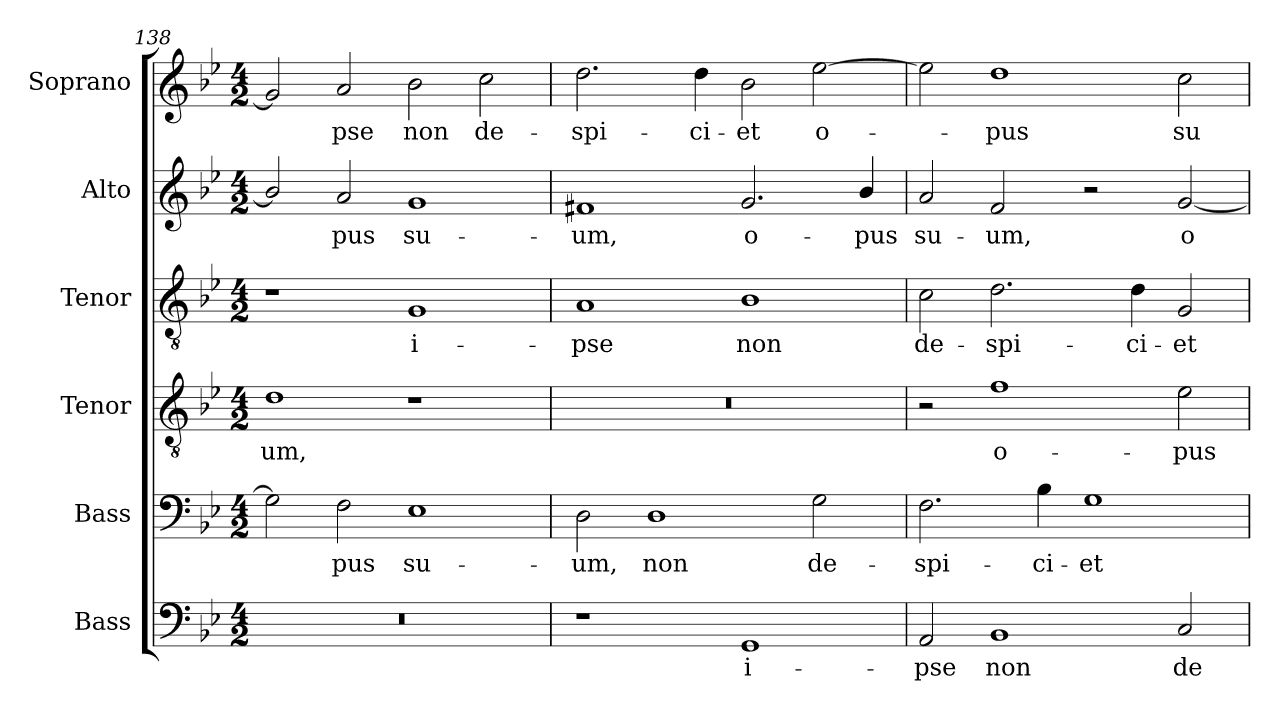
**kern	**text	**kern	**text	**kern	**text	**kern	**text	**kern	**text	**kern	**text
*part6	*part6	*part5	*part5	*part4	*part4	*part3	*part3	*part2	*part2	*part1	*part1
*staff6	*staff6	*staff5	*staff5	*staff4	*staff4	*staff3	*staff3	*staff2	*staff2	*staff1	*staff1
*I"Bass	*	*I"Bass	*	*I"Tenor	*	*I"Tenor	*	*I"Alto	*	*I"Soprano	*
*I'B2.	*	*I'B1.	*	*I'T2.	*	*I'T1.	*	*I'A.	*	*I'S.	*
!!LO:LB:g=z
*clefF4	*	*clefF4	*	*clefGv2	*	*clefGv2	*	*clefG2	*	*clefG2	*
*	*	*	*	*ITrd7c12	*	*ITrd7c12	*	*	*	*	*
*k[b-e-]	*	*k[b-e-]	*	*k[b-e-]	*	*k[b-e-]	*	*k[b-e-]	*	*k[b-e-]	*
*B-:	*	*B-:	*	*B-:	*	*B-:	*	*B-:	*	*B-:	*
*M4/2	*	*M4/2	*	*M4/2	*	*M4/2	*	*M4/2	*	*M4/2	*
=138	=138	=138	=138	=138	=138	=138	=138	=138	=138	=138	=138
!LO:N:vis=1	!	!	!	!	!	!	!	!	!	!	!
!	!	!	!	!	!LO:LY:b:color=#000000	!	!	!	!	!	!
0r	.	2Gi\]	.	1Di	-um,	1r	.	2b-i/]	.	2gi/]	.
!	!	!	!LO:LY:b:color=#000000	!	!	!	!	!	!	!	!
!	!	!	!	!	!	!	!	!	!LO:LY:b:color=#000000	!	!
!	!	!	!	!	!	!	!	!	!	!	!LO:LY:b:color=#000000
.	.	2Fi\	-pus	.	.	.	.	2ai/	-pus	2ai/	-pse
!	!	!	!LO:LY:b:color=#000000	!	!	!	!	!	!	!	!
!	!	!	!	!	!	!	!LO:LY:b:color=#000000	!	!	!	!
!	!	!	!	!	!	!	!	!	!LO:LY:b:color=#000000	!	!
!	!	!	!	!	!	!	!	!	!	!	!LO:LY:b:color=#000000
.	.	1E-i	su-	1r	.	1GGi	i-	1gi	su-	2b-i\	non
!	!	!	!	!	!	!	!	!	!	!	!LO:LY:b:color=#000000
.	.	.	.	.	.	.	.	.	.	2cci\	de-
=139	=139	=139	=139	=139	=139	=139	=139	=139	=139	=139	=139
!	!	!	!LO:LY:b:color=#000000	!LO:N:vis=1	!	!	!	!	!	!	!
!	!	!	!	!	!	!	!LO:LY:b:color=#000000	!	!	!	!
!	!	!	!	!	!	!	!	!	!LO:LY:b:color=#000000	!	!
!	!	!	!	!	!	!	!	!	!	!	!LO:LY:b:color=#000000
1r	.	2Di\	-um,	0r	.	1AAi	-pse	1f#Xi	-um,	2.ddi\	-spi-
!	!	!	!LO:LY:b:color=#000000	!	!	!	!	!	!	!	!
.	.	1Di	non	.	.	.	.	.	.	.	.
!	!	!	!	!	!	!	!	!	!	!	!LO:LY:b:color=#000000
.	.	.	.	.	.	.	.	.	.	4ddi\	-ci-
!	!LO:LY:b:color=#000000	!	!	!	!	!	!	!	!	!	!
!	!	!	!	!	!	!	!LO:LY:b:color=#000000	!	!	!	!
!	!	!	!	!	!	!	!	!	!LO:LY:b:color=#000000	!	!
!	!	!	!	!	!	!	!	!	!	!	!LO:LY:b:color=#000000
1GGi	i-	.	.	.	.	1BB-i	non	2.gi/	o-	2b-i\	-et
!	!	!	!LO:LY:b:color=#000000	!	!	!	!	!	!	!	!
!	!	!	!	!	!	!	!	!	!	!	!LO:LY:b:color=#000000
.	.	2Gi\	de-	.	.	.	.	.	.	[>2ee-i\	o-
!	!	!	!	!	!	!	!	!	!LO:LY:b:color=#000000	!	!
.	.	.	.	.	.	.	.	4b-i/	-pus	.	.
=140	=140	=140	=140	=140	=140	=140	=140	=140	=140	=140	=140
!	!LO:LY:b:color=#000000	!	!	!	!	!	!	!	!	!	!
!	!	!	!LO:LY:b:color=#000000	!	!	!	!	!	!	!	!
!	!	!	!	!	!	!	!LO:LY:b:color=#000000	!	!	!	!
!	!	!	!	!	!	!	!	!	!LO:LY:b:color=#000000	!	!
2AAi/	-pse	2.Fi\	-spi-	2r	.	2Ci\	de-	2ai/	su-	2ee-i\]	.
!	!LO:LY:b:color=#000000	!	!	!	!	!	!	!	!	!	!
!	!	!	!	!	!LO:LY:b:color=#000000	!	!	!	!	!	!
!	!	!	!	!	!	!	!LO:LY:b:color=#000000	!	!	!	!
!	!	!	!	!	!	!	!	!	!LO:LY:b:color=#000000	!	!
!	!	!	!	!	!	!	!	!	!	!	!LO:LY:b:color=#000000
1BB-i	non	.	.	1Fi	o-	2.Di\	-spi-	2fi/	-um,	1ddi	-pus
!	!	!	!LO:LY:b:color=#000000	!	!	!	!	!	!	!	!
.	.	4B-i\	-ci-	.	.	.	.	.	.	.	.
!	!	!	!LO:LY:b:color=#000000	!	!	!	!	!	!	!	!
.	.	1Gi	-et	.	.	.	.	2r	.	.	.
!	!	!	!	!	!	!	!LO:LY:b:color=#000000	!	!	!	!
.	.	.	.	.	.	4Di\	-ci-	.	.	.	.
!	!LO:LY:b:color=#000000	!	!	!	!	!	!	!	!	!	!
!	!	!	!	!	!LO:LY:b:color=#000000	!	!	!	!	!	!
!	!	!	!	!	!	!	!LO:LY:b:color=#000000	!	!	!	!
!	!	!	!	!	!	!	!	!	!LO:LY:b:color=#000000	!	!
!	!	!	!	!	!	!	!	!	!	!	!LO:LY:b:color=#000000
2Ci/	de-	.	.	2E-i\	-pus	2GGi/	-et	[<2gi/	o-	2cci\	su-
=	=	=	=	=	=	=	=	=	=	=	=
*-	*-	*-	*-	*-	*-	*-	*-	*-	*-	*-	*-
